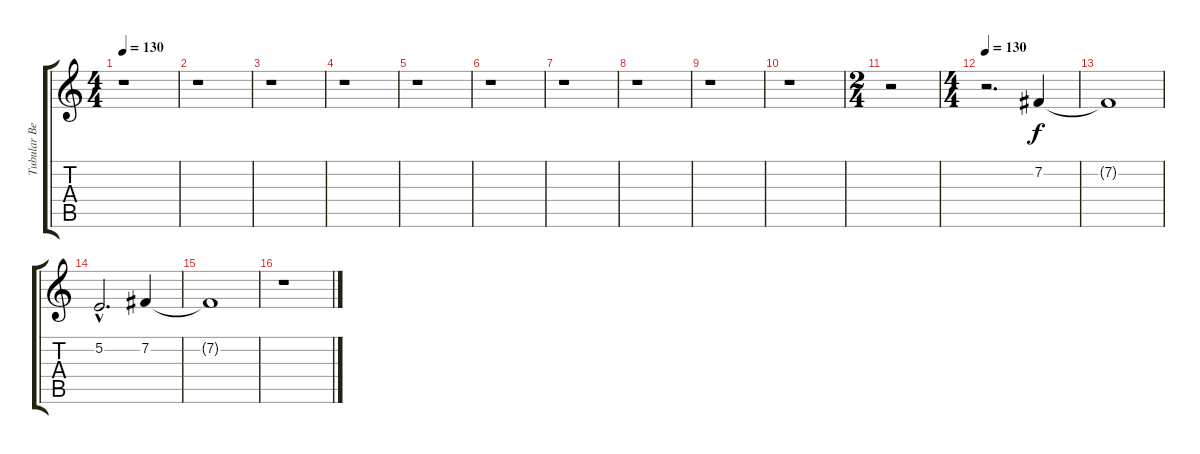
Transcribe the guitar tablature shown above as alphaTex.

\track ("Tubular Bells" "Tubular Be") {instrument tubularbells}
\staff {score tabs}
\tuning (E4 B3 G3 D3 A2 E2) {hide}
\ts (4 4)
\tempo 130
\clef g2
\ks c
r.1{dy f} |
r.1 |
r.1 |
r.1 |
r.1 |
r.1 |
r.1 |
r.1 |
r.1 |
r.1 |
\ts (2 4)
r.2 |
\ts (4 4)
\tempo 130
r.2{d} 7.2.4 |
7.2{t}.1 |
5.2{hac}.2{d} 7.2.4 |
7.2{t}.1 |
r.1
